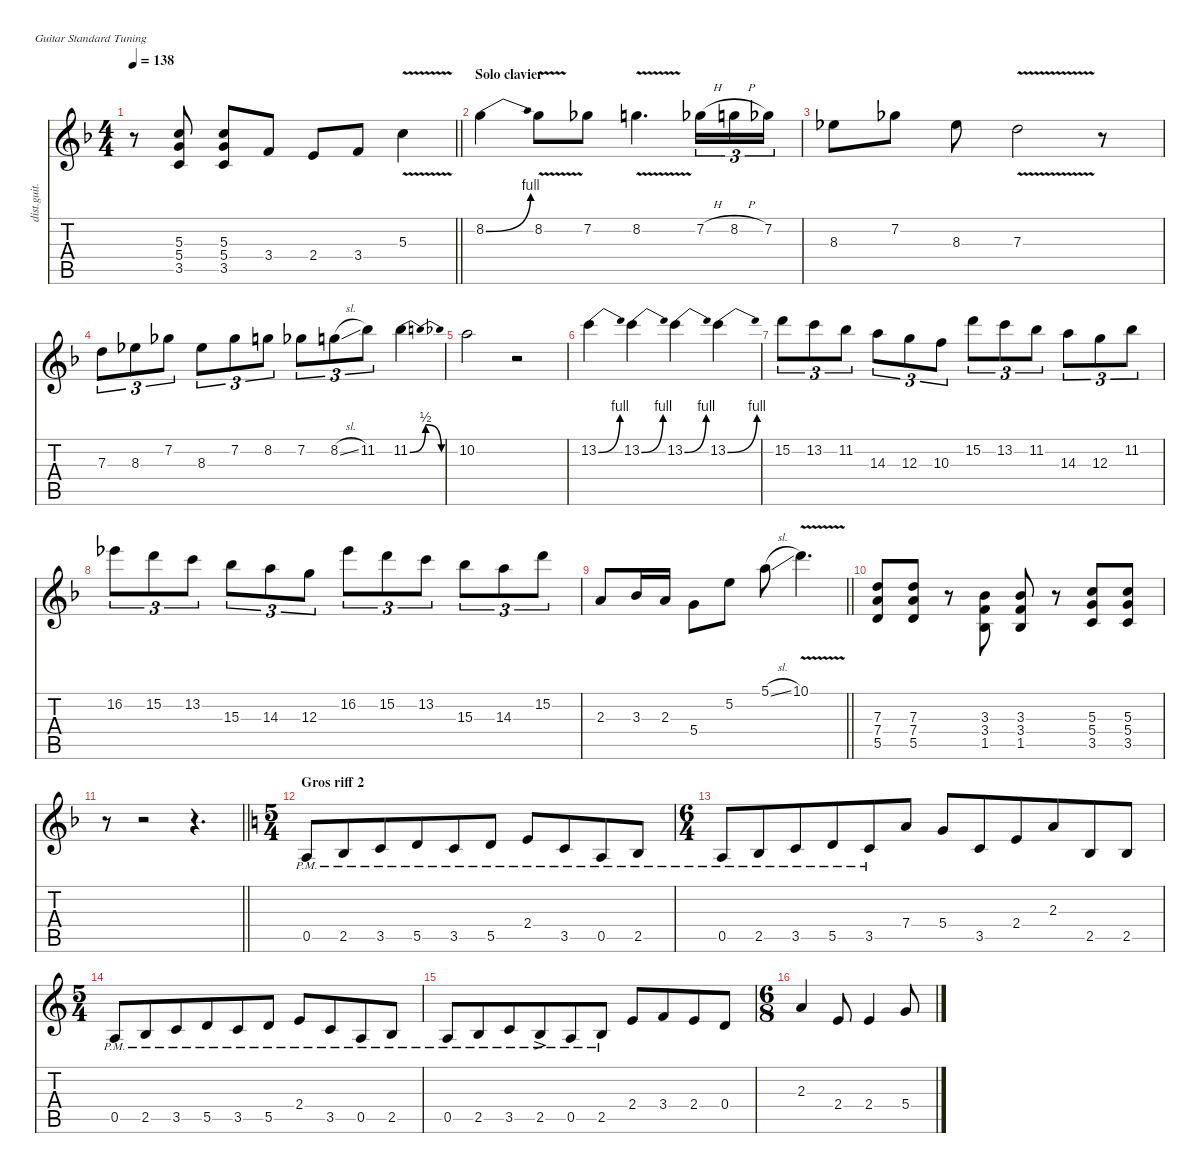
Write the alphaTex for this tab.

\defaultSystemsLayout 4
\hideDynamics
\bracketExtendMode nobrackets
\track ("Sylvain" "dist.guit.") {instrument distortionguitar}
\staff {score tabs}
\tuning (E4 B3 G3 D3 A2 E2)
\ts (4 4)
\tempo 138
\clef g2
\barLineRight lightlight
\ks dminor
r.8{dy f} (5.3{acc forcenatural} 5.4{acc forcenatural} 3.5{acc forcenatural}).8 (5.3{acc forcenatural} 5.4{acc forcenatural} 3.5{acc forcenatural}).8 3.4{acc forcenatural}.8 2.4{acc forcenatural}.8 3.4{acc forcenatural}.8 5.3{v acc forcenatural}.4 |
\section ("" "Solo clavier")
8.2{be (bend 0 0 15 4) acc forcenatural}.4 8.2{v acc forcenatural}.8 7.2{acc b}.8 8.2{v acc forcenatural}.4{d} 7.2{h acc b}.16{tu (3 2)} 8.2{h acc forcenatural}.16{tu (3 2)} 7.2{acc b}.16{tu (3 2)} |
8.3{acc b}.8 7.2{acc b}.8 8.3{acc b}.8 7.3{v acc forcenatural}.2 r.8 |
7.3{acc forcenatural}.8{tu (3 2)} 8.3{acc b}.8{tu (3 2)} 7.2{acc b}.8{tu (3 2)} 8.3{acc b}.8{tu (3 2)} 7.2{acc b}.8{tu (3 2)} 8.2{acc forcenatural}.8{tu (3 2)} 7.2{acc b}.8{tu (3 2)} 8.2{sl acc forcenatural}.8{tu (3 2)} 11.2{acc b}.8{tu (3 2)} 11.2{be (bendrelease 0 0 10.2 2 20.4 2 30 0) acc b}.4 |
10.2{acc forcenatural}.2 r.2 |
13.2{be (bend 0 0 15 4) acc forcenatural}.4 13.2{be (bend 0 0 15 4) acc forcenatural}.4 13.2{be (bend 0 0 15 4) acc forcenatural}.4 13.2{be (bend 0 0 15 4) acc forcenatural}.4 |
15.2{acc forcenatural}.8{tu (3 2)} 13.2{acc forcenatural}.8{tu (3 2)} 11.2{acc b}.8{tu (3 2)} 14.3{acc forcenatural}.8{tu (3 2)} 12.3{acc forcenatural}.8{tu (3 2)} 10.3{acc forcenatural}.8{tu (3 2)} 15.2{acc forcenatural}.8{tu (3 2)} 13.2{acc forcenatural}.8{tu (3 2)} 11.2{acc b}.8{tu (3 2)} 14.3{acc forcenatural}.8{tu (3 2)} 12.3{acc forcenatural}.8{tu (3 2)} 11.2{acc b}.8{tu (3 2)} |
16.2{acc b}.8{tu (3 2) beam Down} 15.2{acc forcenatural}.8{tu (3 2) beam Down} 13.2{acc forcenatural}.8{tu (3 2) beam Down} 15.3{acc b}.8{tu (3 2) beam Down} 14.3{acc forcenatural}.8{tu (3 2) beam Down} 12.3{acc forcenatural}.8{tu (3 2) beam Down} 16.2{acc b}.8{tu (3 2) beam Down} 15.2{acc forcenatural}.8{tu (3 2) beam Down} 13.2{acc forcenatural}.8{tu (3 2) beam Down} 15.3{acc b}.8{tu (3 2) beam Down} 14.3{acc forcenatural}.8{tu (3 2) beam Down} 15.2{acc forcenatural}.8{tu (3 2) beam Down} |
\barLineRight lightlight
2.3{acc forcenatural}.8{beam Up} 3.3{acc b}.16{beam Up} 2.3{acc forcenatural}.16{beam Up} 5.4{acc forcenatural}.8{beam Down} 5.2{acc forcenatural}.8{beam Down} 5.1{sl acc forcenatural}.8{beam Down} 10.1{v acc forcenatural}.4{d beam Down} |
(7.3{acc forcenatural} 7.4{acc forcenatural} 5.5{acc forcenatural}).8{beam Up} (7.3{acc forcenatural} 7.4{acc forcenatural} 5.5{acc forcenatural}).8{beam Up} r.8{beam Down} (3.3{acc b} 3.4{acc forcenatural} 1.5{acc b}).8{beam Up} (3.3{acc b} 3.4{acc forcenatural} 1.5{acc b}).8{beam Up} r.8{beam Down} (5.3{acc forcenatural} 5.4{acc forcenatural} 3.5{acc forcenatural}).8{beam Up} (5.3{acc forcenatural} 5.4{acc forcenatural} 3.5{acc forcenatural}).8{beam Up} |
\barLineRight lightlight
r.8{beam Down} r.2{beam Down} r.4{d beam Down} |
\ts (5 4)
\beaming (8 6 4)
\section ("" "Gros riff 2")
\ks aminor
0.5{pm}.8{beam Up} 2.5{pm}.8{beam Up} 3.5{pm}.8{beam Up} 5.5{pm}.8{beam Up} 3.5{pm}.8{beam Up} 5.5{pm}.8{beam Up} 2.4{pm}.8{beam Up} 3.5{pm}.8{beam Up} 0.5{pm}.8{beam Up} 2.5{pm}.8{beam Up} |
\ts (6 4)
\beaming (8 6 6)
0.5{pm}.8{beam Up} 2.5{pm}.8{beam Up} 3.5{pm}.8{beam Up} 5.5{pm}.8{beam Up} 3.5{pm}.8{beam Up} 7.4.8{beam Up} 5.4.8{beam Up} 3.5.8{beam Up} 2.4.8{beam Up} 2.3.8{beam Up} 2.5.8{beam Up} 2.5.8{beam Up} |
\ts (5 4)
\beaming (8 6 4)
0.5{pm}.8{beam Up} 2.5{pm}.8{beam Up} 3.5{pm}.8{beam Up} 5.5{pm}.8{beam Up} 3.5{pm}.8{beam Up} 5.5{pm}.8{beam Up} 2.4{pm}.8{beam Up} 3.5{pm}.8{beam Up} 0.5{pm}.8{beam Up} 2.5{pm}.8{beam Up} |
0.5{pm}.8{beam Up} 2.5{pm}.8{beam Up} 3.5{pm}.8{beam Up} 2.5{ac pm}.8{dy ff beam Up} 0.5{pm}.8{dy f beam Up} 2.5{pm}.8{beam Up} 2.4.8{beam Up} 3.4.8{beam Up} 2.4.8{beam Up} 0.4.8{beam Up} |
\ts (6 8)
\beaming (8 3 3)
2.3.4{beam Up} 2.4.8{beam Up} 2.4.4{beam Up} 5.4.8{beam Up}
